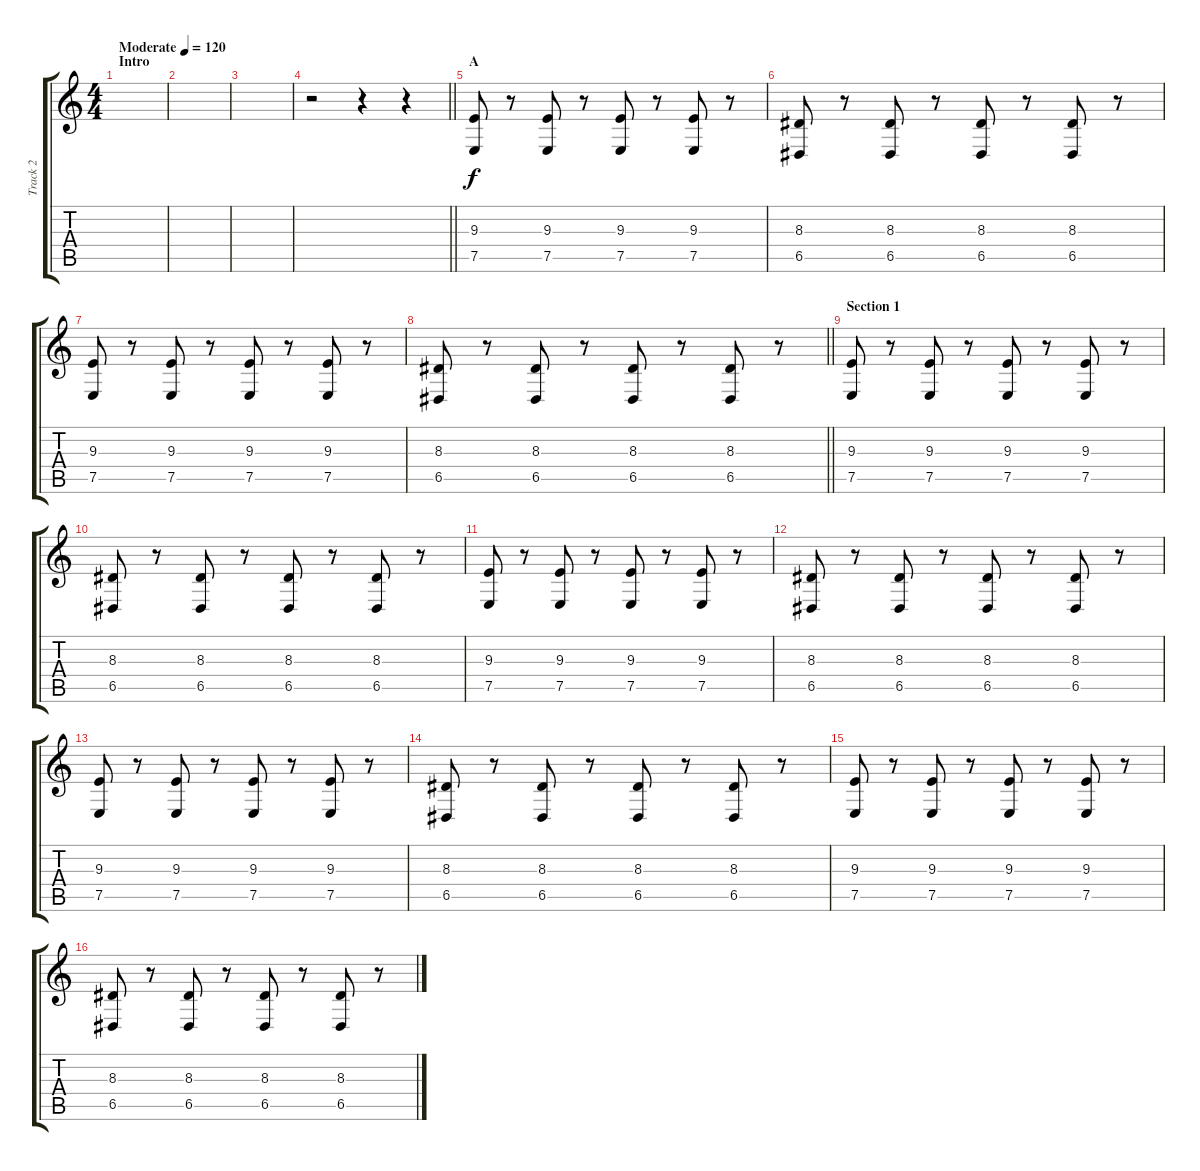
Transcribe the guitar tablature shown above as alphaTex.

\track ("Track 2" "Track 2") {instrument viola}
\staff {score tabs}
\tuning (E4 B3 G3 D3 A2 E2) {hide}
\ts (4 4)
\section ("" "Intro")
\tempo (120 "Moderate")
\clef g2
\ks c
|
|
|
\barLineRight lightlight
r.2 r.4{volume 6} r.4{volume 13} |
\section ("" "A")
(9.3 7.5).8 r.8 (9.3 7.5).8 r.8 (9.3 7.5).8 r.8 (9.3 7.5).8 r.8 |
(8.3 6.5).8 r.8 (8.3 6.5).8 r.8 (8.3 6.5).8 r.8 (8.3 6.5).8 r.8 |
(9.3 7.5).8 r.8 (9.3 7.5).8 r.8 (9.3 7.5).8 r.8 (9.3 7.5).8 r.8 |
\barLineRight lightlight
(8.3 6.5).8 r.8 (8.3 6.5).8 r.8 (8.3 6.5).8 r.8 (8.3 6.5).8 r.8 |
\section ("" "Section 1")
(9.3 7.5).8 r.8 (9.3 7.5).8 r.8 (9.3 7.5).8 r.8 (9.3 7.5).8 r.8 |
(8.3 6.5).8 r.8 (8.3 6.5).8 r.8 (8.3 6.5).8 r.8 (8.3 6.5).8 r.8 |
(9.3 7.5).8 r.8 (9.3 7.5).8 r.8 (9.3 7.5).8 r.8 (9.3 7.5).8 r.8 |
(8.3 6.5).8 r.8 (8.3 6.5).8 r.8 (8.3 6.5).8 r.8 (8.3 6.5).8 r.8 |
(9.3 7.5).8 r.8 (9.3 7.5).8 r.8 (9.3 7.5).8 r.8 (9.3 7.5).8 r.8 |
(8.3 6.5).8 r.8 (8.3 6.5).8 r.8 (8.3 6.5).8 r.8 (8.3 6.5).8 r.8 |
(9.3 7.5).8 r.8 (9.3 7.5).8 r.8 (9.3 7.5).8 r.8 (9.3 7.5).8 r.8 |
(8.3 6.5).8 r.8 (8.3 6.5).8 r.8 (8.3 6.5).8 r.8 (8.3 6.5).8 r.8
